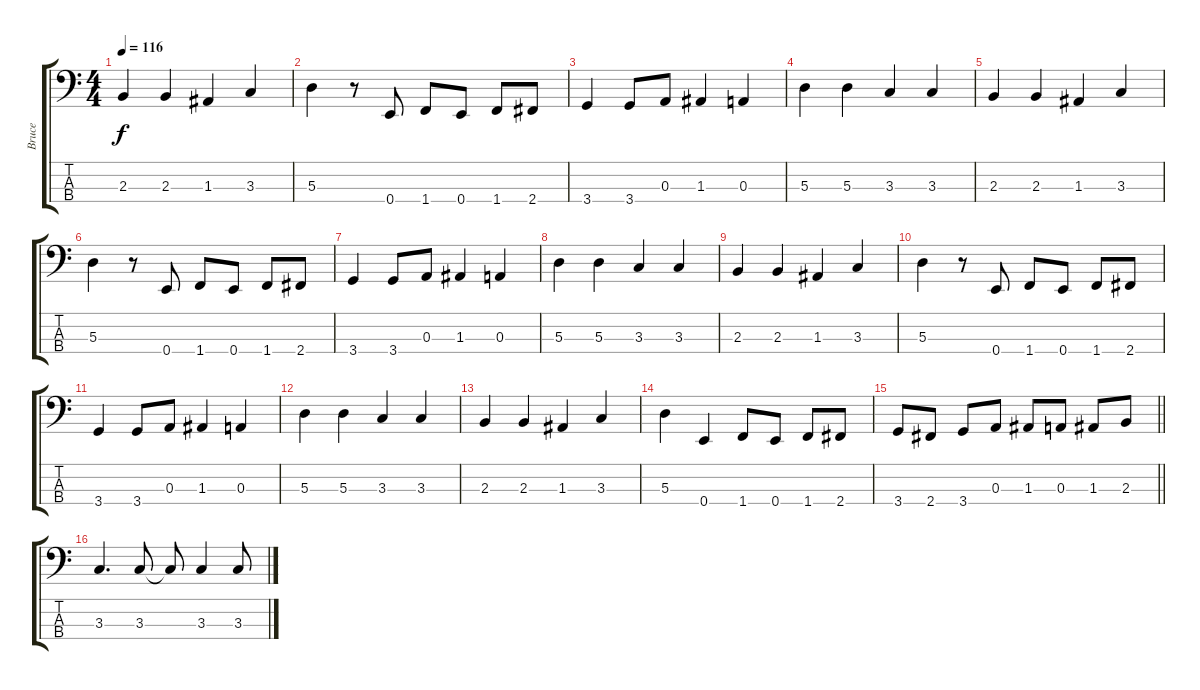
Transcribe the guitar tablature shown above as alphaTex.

\track ("Bruce" "Bruce") {instrument electricbassfinger}
\staff {score tabs}
\tuning (G2 D2 A1 E1) {hide}
\ts (4 4)
\tempo 116
\clef f4
\ks c
2.3.4{dy f} 2.3.4 1.3.4 3.3.4 |
5.3.4 r.8 0.4.8 1.4.8 0.4.8 1.4.8 2.4.8 |
3.4.4 3.4.8 0.3.8 1.3.4 0.3.4 |
5.3.4 5.3.4 3.3.4 3.3.4 |
2.3.4 2.3.4 1.3.4 3.3.4 |
5.3.4 r.8 0.4.8 1.4.8 0.4.8 1.4.8 2.4.8 |
3.4.4 3.4.8 0.3.8 1.3.4 0.3.4 |
5.3.4 5.3.4 3.3.4 3.3.4 |
2.3.4 2.3.4 1.3.4 3.3.4 |
5.3.4 r.8 0.4.8 1.4.8 0.4.8 1.4.8 2.4.8 |
3.4.4 3.4.8 0.3.8 1.3.4 0.3.4 |
5.3.4 5.3.4 3.3.4 3.3.4 |
2.3.4 2.3.4 1.3.4 3.3.4 |
5.3.4 0.4.4 1.4.8 0.4.8 1.4.8 2.4.8 |
\barLineRight lightlight
3.4.8 2.4.8 3.4.8 0.3.8 1.3.8 0.3.8 1.3.8 2.3.8 |
3.3.4{d} 3.3.8 3.3{t}.8 3.3.4 3.3.8
